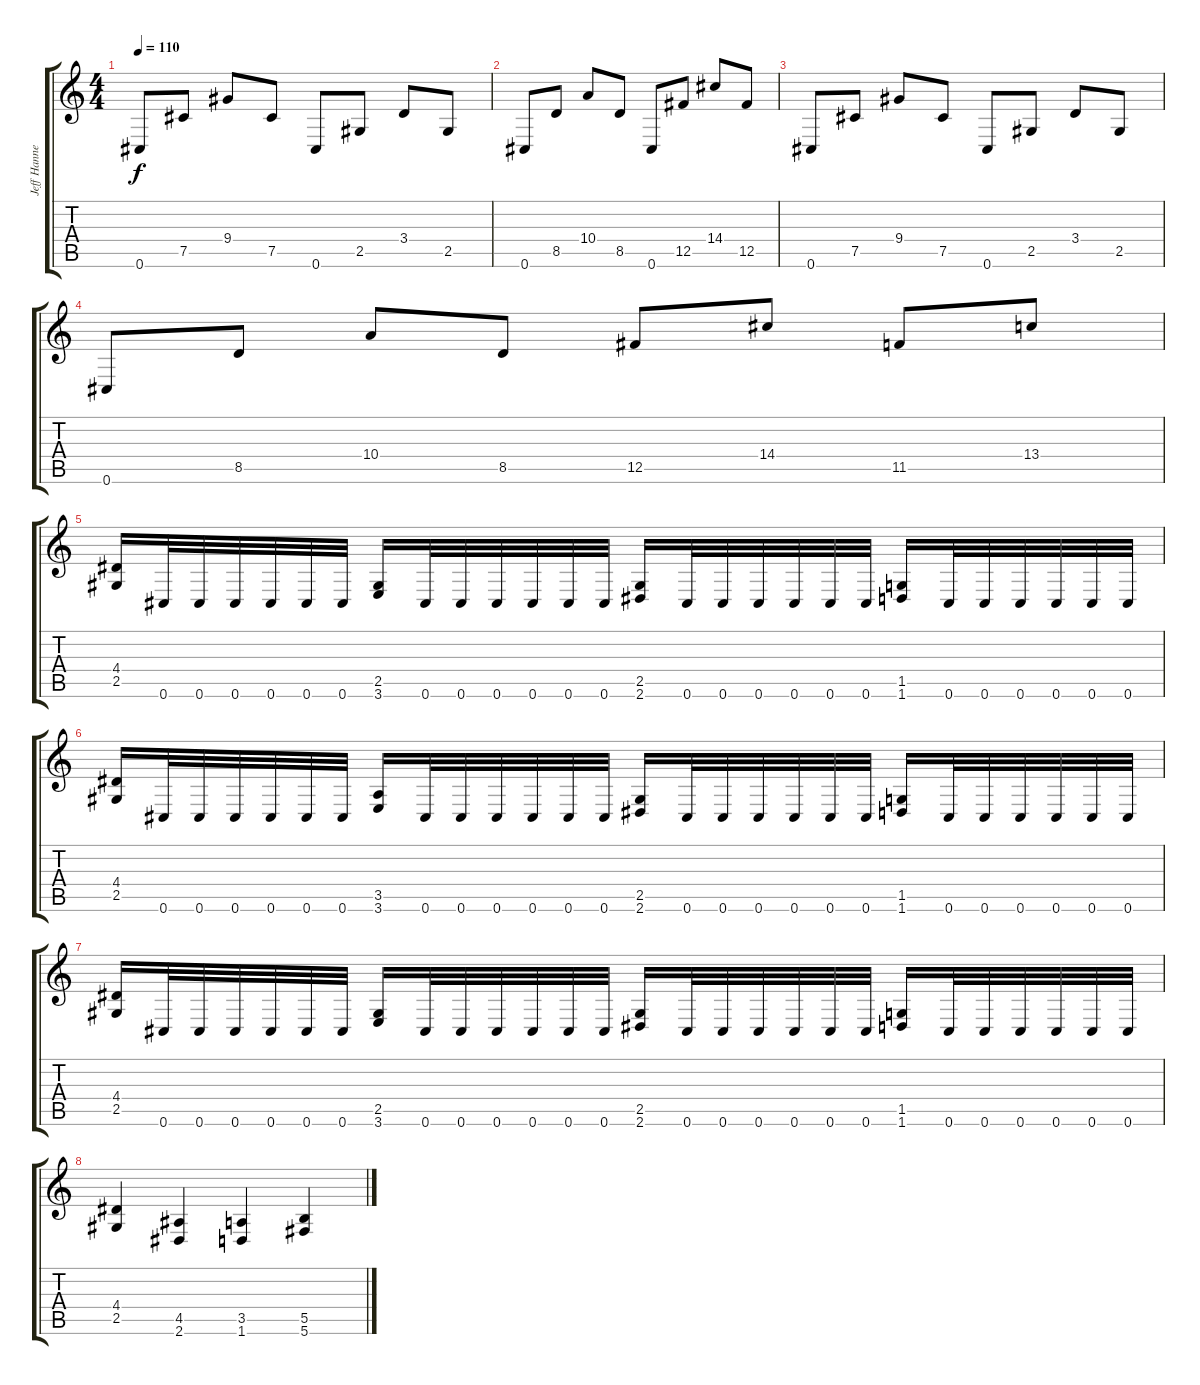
\track ("Jeff Hanneman" "Jeff Hanne") {instrument distortionguitar}
\staff {score tabs}
\tuning (Db4 Ab3 E3 B2 Gb2 Db2) {hide}
\ts (4 4)
\tempo 110
\clef g2
\ks c
0.6.8{dy f} 7.5.8 9.4.8 7.5.8 0.6.8 2.5.8 3.4.8 2.5.8 |
0.6.8 8.5.8 10.4.8 8.5.8 0.6.8 12.5.8 14.4.8 12.5.8 |
0.6.8 7.5.8 9.4.8 7.5.8 0.6.8 2.5.8 3.4.8 2.5.8 |
0.6.8 8.5.8 10.4.8 8.5.8 12.5.8 14.4.8 11.5.8 13.4.8 |
(4.4 2.5).16 0.6.32 0.6.32 0.6.32 0.6.32 0.6.32 0.6.32 (2.5 3.6).16 0.6.32 0.6.32 0.6.32 0.6.32 0.6.32 0.6.32 (2.5 2.6).16 0.6.32 0.6.32 0.6.32 0.6.32 0.6.32 0.6.32 (1.5 1.6).16 0.6.32 0.6.32 0.6.32 0.6.32 0.6.32 0.6.32 |
(4.4 2.5).16 0.6.32 0.6.32 0.6.32 0.6.32 0.6.32 0.6.32 (3.5 3.6).16 0.6.32 0.6.32 0.6.32 0.6.32 0.6.32 0.6.32 (2.5 2.6).16 0.6.32 0.6.32 0.6.32 0.6.32 0.6.32 0.6.32 (1.5 1.6).16 0.6.32 0.6.32 0.6.32 0.6.32 0.6.32 0.6.32 |
(4.4 2.5).16 0.6.32 0.6.32 0.6.32 0.6.32 0.6.32 0.6.32 (2.5 3.6).16 0.6.32 0.6.32 0.6.32 0.6.32 0.6.32 0.6.32 (2.5 2.6).16 0.6.32 0.6.32 0.6.32 0.6.32 0.6.32 0.6.32 (1.5 1.6).16 0.6.32 0.6.32 0.6.32 0.6.32 0.6.32 0.6.32 |
(4.4 2.5).4 (4.5 2.6).4 (3.5 1.6).4 (5.5 5.6).4
